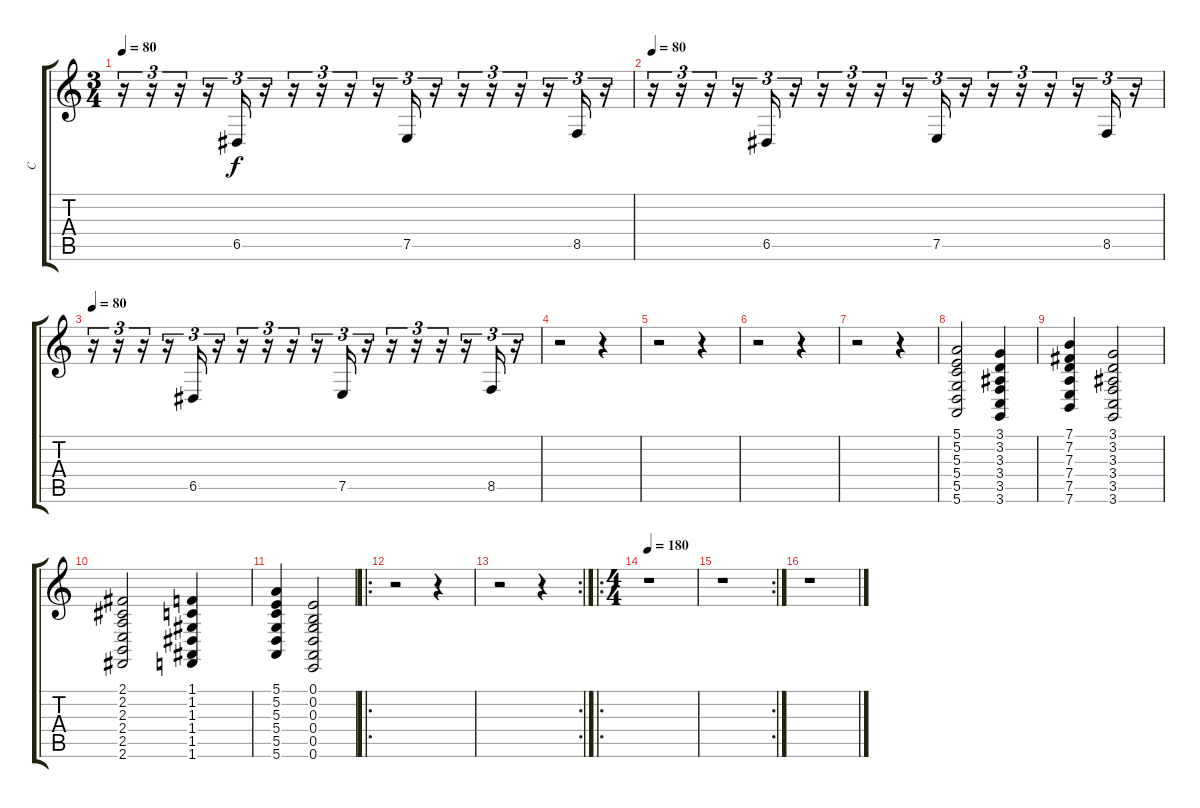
\track ("C" "C") {instrument lead2sawtooth}
\staff {score tabs}
\tuning (E4 B3 G3 D3 A2 E2) {hide}
\ts (3 4)
\tempo 2
\tempo 80
\clef g2
\ks c
r.16{tu (3 2) dy f} r.16{tu (3 2)} r.16{tu (3 2)} r.16{tu (3 2)} 6.5.16{tu (3 2)} r.16{tu (3 2)} r.16{tu (3 2)} r.16{tu (3 2)} r.16{tu (3 2)} r.16{tu (3 2)} 7.5.16{tu (3 2)} r.16{tu (3 2)} r.16{tu (3 2)} r.16{tu (3 2)} r.16{tu (3 2)} r.16{tu (3 2)} 8.5.16{tu (3 2)} r.16{tu (3 2)} |
\tempo 2
\tempo 80
r.16{tu (3 2)} r.16{tu (3 2)} r.16{tu (3 2)} r.16{tu (3 2)} 6.5.16{tu (3 2)} r.16{tu (3 2)} r.16{tu (3 2)} r.16{tu (3 2)} r.16{tu (3 2)} r.16{tu (3 2)} 7.5.16{tu (3 2)} r.16{tu (3 2)} r.16{tu (3 2)} r.16{tu (3 2)} r.16{tu (3 2)} r.16{tu (3 2)} 8.5.16{tu (3 2)} r.16{tu (3 2)} |
\tempo 2
\tempo 80
r.16{tu (3 2)} r.16{tu (3 2)} r.16{tu (3 2)} r.16{tu (3 2)} 6.5.16{tu (3 2)} r.16{tu (3 2)} r.16{tu (3 2)} r.16{tu (3 2)} r.16{tu (3 2)} r.16{tu (3 2)} 7.5.16{tu (3 2)} r.16{tu (3 2)} r.16{tu (3 2)} r.16{tu (3 2)} r.16{tu (3 2)} r.16{tu (3 2)} 8.5.16{tu (3 2)} r.16{tu (3 2)} |
r.2 r.4 |
r.2 r.4 |
r.2 r.4 |
r.2 r.4 |
(5.1 5.2 5.3 5.4 5.5 5.6).2 (3.1 3.2 3.3 3.4 3.5 3.6).4 |
(7.1 7.2 7.3 7.4 7.5 7.6).4 (3.1 3.2 3.3 3.4 3.5 3.6).2 |
(2.1 2.2 2.3 2.4 2.5 2.6).2 (1.1 1.2 1.3 1.4 1.5 1.6).4 |
(5.1 5.2 5.3 5.4 5.5 5.6).4 (0.1 0.2 0.3 0.4 0.5 0.6).2 |
\ro
r.2 r.4 |
\rc 2
r.2 r.4 |
\ro
\ts (4 4)
\tempo 180
r.1 |
\rc 2
r.1 |
r.1
